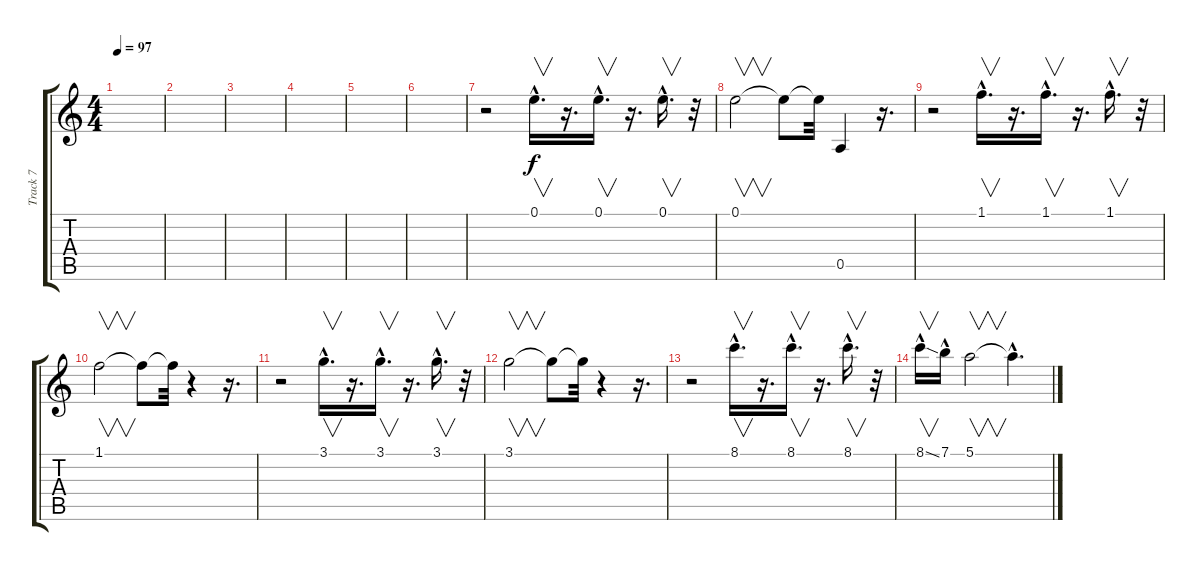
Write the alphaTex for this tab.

\track ("Track 7" "Track 7") {instrument distortionguitar}
\staff {score tabs}
\tuning (E4 B3 G3 D3 A2 E2) {hide}
\ts (4 4)
\tempo 97
\clef g2
\ks c
|
|
|
|
|
|
r.2 0.1{hac}.16{v d} r.16{d} 0.1{hac}.16{v d} r.16{d} 0.1{hac}.16{v d} r.32 |
0.1.2{v} 0.1{t}.8 0.1{t}.32 0.5.4 r.16{d} |
r.2 1.1{hac}.16{v d} r.16{d} 1.1{hac}.16{v d} r.16{d} 1.1{hac}.16{v d} r.32 |
1.1.2{v} 1.1{t}.8 1.1{t}.32 r.4 r.16{d} |
r.2 3.1{hac}.16{v d} r.16{d} 3.1{hac}.16{v d} r.16{d} 3.1{hac}.16{v d} r.32 |
3.1.2{v} 3.1{t}.8 3.1{t}.32 r.4 r.16{d} |
r.2 8.1{hac}.16{v d} r.16{d} 8.1{hac}.16{v d} r.16{d} 8.1{hac}.16{v d} r.32 |
8.1{ss hac}.16{v} 7.1{hac}.16 5.1.2{v} 5.1{hac t}.4{d}
